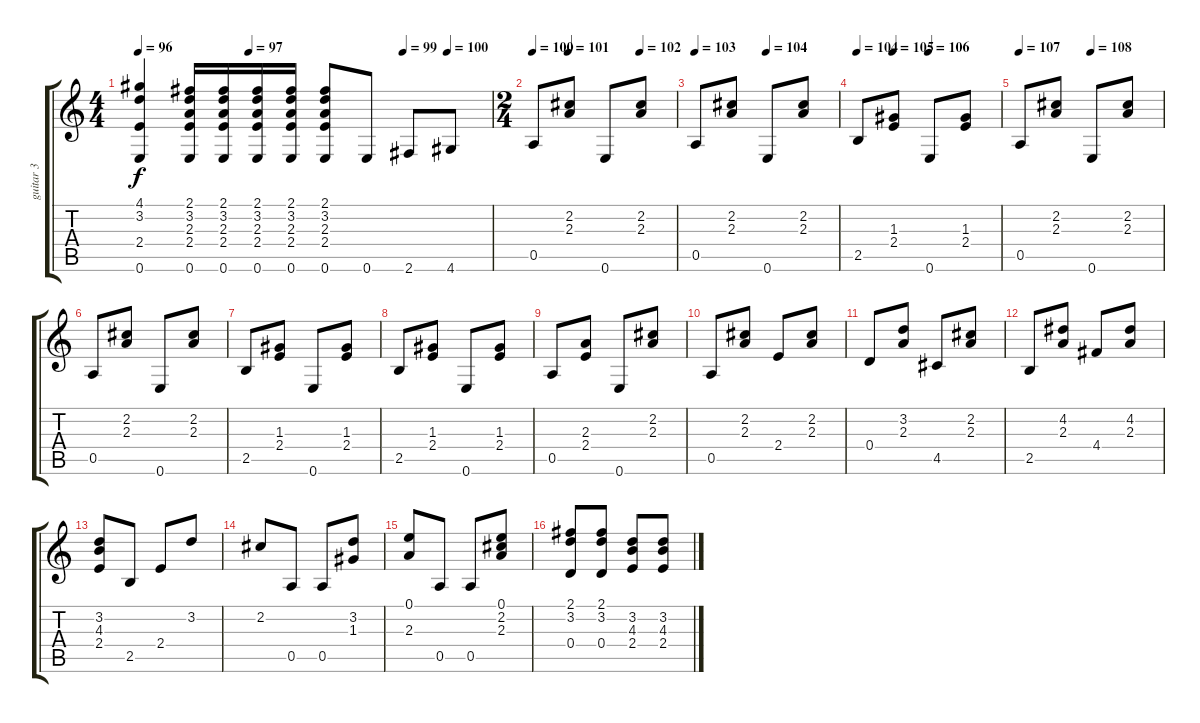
\track ("guitar 3" "guitar 3") {instrument acousticguitarnylon}
\staff {score tabs}
\tuning (E4 B3 G3 D3 A2 E2) {hide}
\ts (4 4)
\tempo 96
\tempo (97 0.3125)
\tempo (99 0.75)
\tempo (100 0.875)
\clef g2
\ks c
(4.1 3.2 2.4 0.6).4{dy f} (2.1 3.2 2.3 2.4 0.6).16 (2.1 3.2 2.3 2.4 0.6).16 (2.1 3.2 2.3 2.4 0.6).16 (2.1 3.2 2.3 2.4 0.6).16 (2.1 3.2 2.3 2.4 0.6).8 0.6.8 2.6.8 4.6.8 |
\ts (2 4)
\tempo 100
\tempo (101 0.25)
\tempo (102 0.75)
0.5.8 (2.2 2.3).8 0.6.8 (2.2 2.3).8 |
\tempo 103
\tempo (104 0.5)
0.5.8 (2.2 2.3).8 0.6.8 (2.2 2.3).8 |
\tempo 104
\tempo (105 0.25)
\tempo (106 0.5)
2.5.8 (1.3 2.4).8 0.6.8 (1.3 2.4).8 |
\tempo 107
\tempo (108 0.5)
0.5.8 (2.2 2.3).8 0.6.8 (2.2 2.3).8 |
0.5.8 (2.2 2.3).8 0.6.8 (2.2 2.3).8 |
2.5.8 (1.3 2.4).8 0.6.8 (1.3 2.4).8 |
2.5.8 (1.3 2.4).8 0.6.8 (1.3 2.4).8 |
0.5.8 (2.3 2.4).8 0.6.8 (2.2 2.3).8 |
0.5.8 (2.2 2.3).8 2.4.8 (2.2 2.3).8 |
0.4.8 (3.2 2.3).8 4.5.8 (2.2 2.3).8 |
2.5.8 (4.2 2.3).8 4.4.8 (4.2 2.3).8 |
(3.2 4.3 2.4).8 2.5.8 2.4.8 3.2.8 |
2.2.8 0.5.8 0.5.8 (3.2 1.3).8 |
(0.1 2.3).8 0.5.8 0.5.8 (0.1 2.2 2.3).8 |
(2.1 3.2 0.4).8 (2.1 3.2 0.4).8 (3.2 4.3 2.4).8 (3.2 4.3 2.4).8
